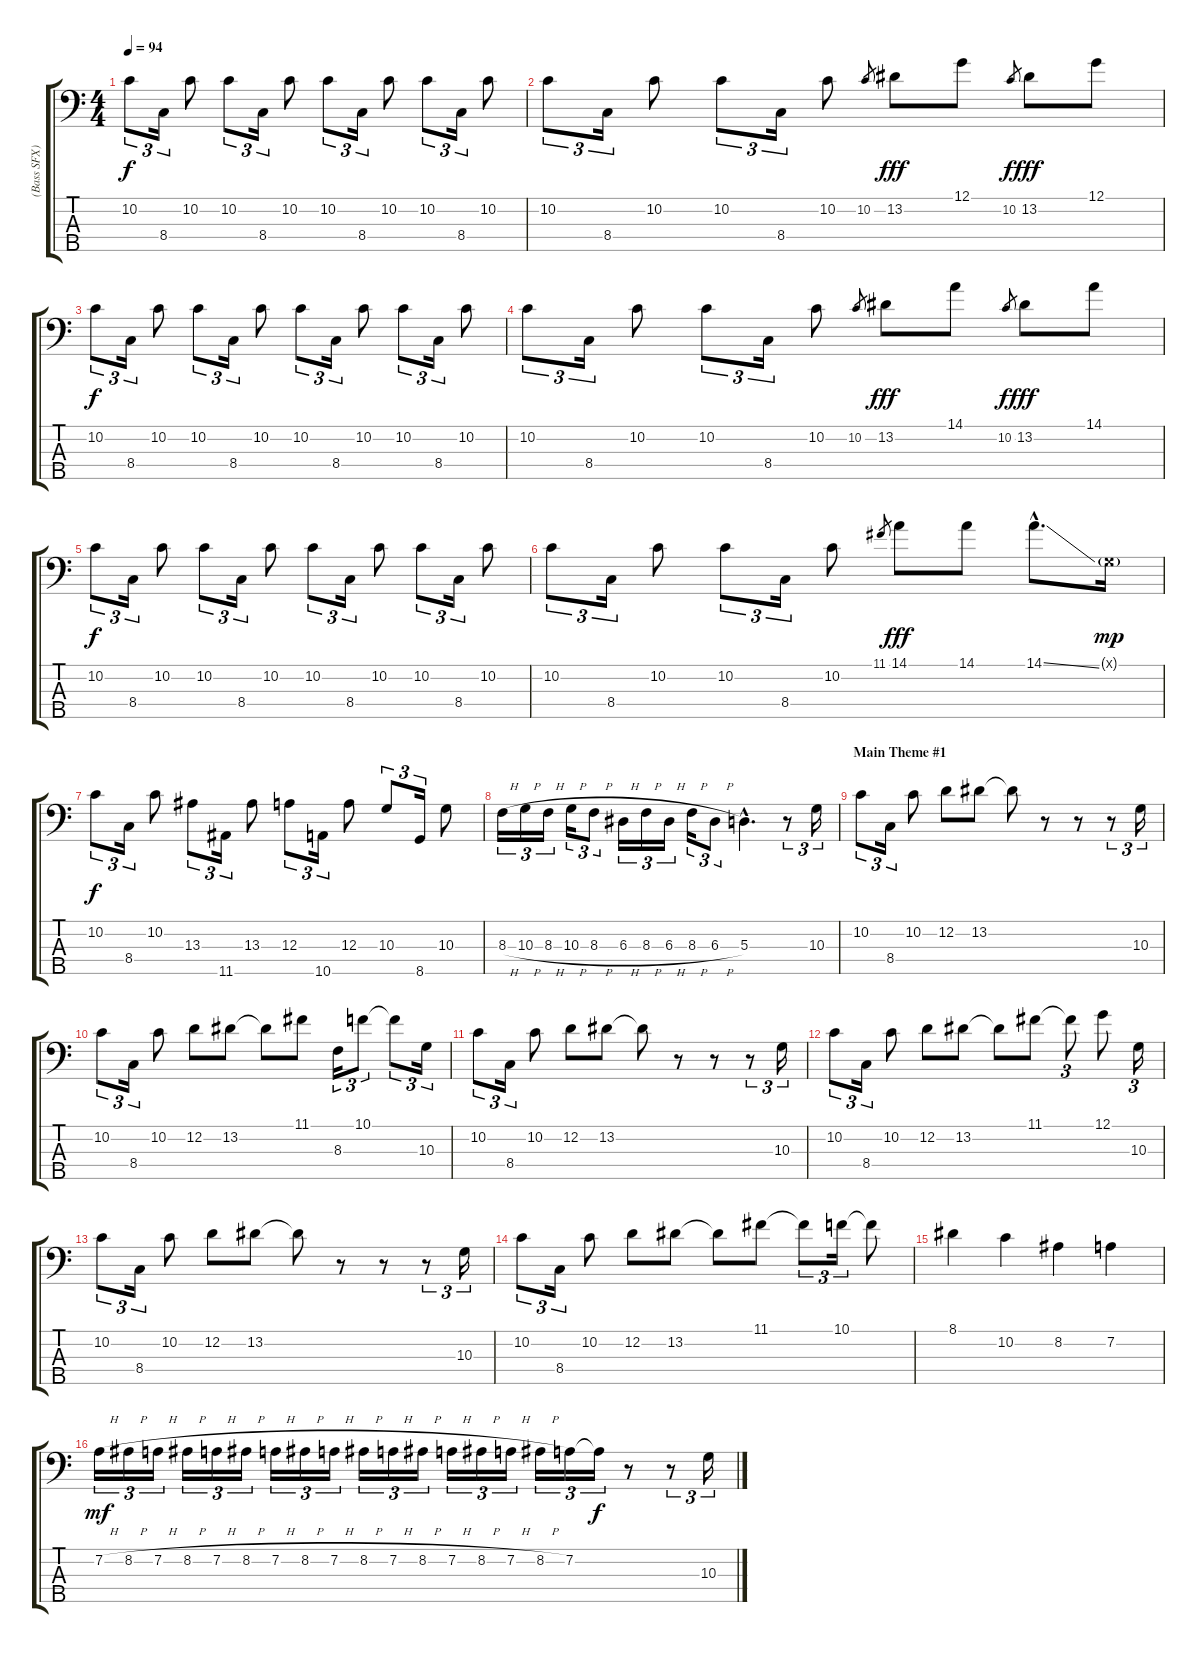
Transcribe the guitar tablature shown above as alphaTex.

\track ("(Bass SFX)" "(Bass SFX)") {instrument electricbasspick}
\staff {score tabs}
\tuning (G2 D2 A1 E1 B0) {hide}
\ts (4 4)
\tempo 94
\clef f4
\ks c
10.2.8{tu (3 2) dy f} 8.4.16{tu (3 2)} 10.2.8 10.2.8{tu (3 2)} 8.4.16{tu (3 2)} 10.2.8 10.2.8{tu (3 2)} 8.4.16{tu (3 2)} 10.2.8 10.2.8{tu (3 2)} 8.4.16{tu (3 2)} 10.2.8 |
10.2.8{tu (3 2)} 8.4.16{tu (3 2)} 10.2.8 10.2.8{tu (3 2)} 8.4.16{tu (3 2)} 10.2.8 10.2.8{gr} 13.2.8{dy fff} 12.1.8 10.2.8{gr dy f} 13.2.8{dy fff} 12.1.8 |
10.2.8{tu (3 2) dy f} 8.4.16{tu (3 2)} 10.2.8 10.2.8{tu (3 2)} 8.4.16{tu (3 2)} 10.2.8 10.2.8{tu (3 2)} 8.4.16{tu (3 2)} 10.2.8 10.2.8{tu (3 2)} 8.4.16{tu (3 2)} 10.2.8 |
10.2.8{tu (3 2)} 8.4.16{tu (3 2)} 10.2.8 10.2.8{tu (3 2)} 8.4.16{tu (3 2)} 10.2.8 10.2.8{gr} 13.2.8{dy fff} 14.1.8 10.2.8{gr dy f} 13.2.8{dy fff} 14.1.8 |
10.2.8{tu (3 2) dy f} 8.4.16{tu (3 2)} 10.2.8 10.2.8{tu (3 2)} 8.4.16{tu (3 2)} 10.2.8 10.2.8{tu (3 2)} 8.4.16{tu (3 2)} 10.2.8 10.2.8{tu (3 2)} 8.4.16{tu (3 2)} 10.2.8 |
10.2.8{tu (3 2)} 8.4.16{tu (3 2)} 10.2.8 10.2.8{tu (3 2)} 8.4.16{tu (3 2)} 10.2.8 11.1.8{gr} 14.1.8{dy fff} 14.1.8 14.1{ss hac}.8{d} 0.1{g x}.16{dy mp} |
10.2.8{tu (3 2) dy f} 8.4.16{tu (3 2)} 10.2.8 13.3.8{tu (3 2)} 11.5.16{tu (3 2)} 13.3.8 12.3.8{tu (3 2)} 10.5.16{tu (3 2)} 12.3.8 10.3.8{tu (3 2)} 8.5.16{tu (3 2)} 10.3.8 |
8.3{h}.16{tu (3 2)} 10.3{h}.16{tu (3 2)} 8.3{h}.16{tu (3 2)} 10.3{h}.16{tu (3 2)} 8.3{h}.8{tu (3 2)} 6.3{h}.16{tu (3 2)} 8.3{h}.16{tu (3 2)} 6.3{h}.16{tu (3 2)} 8.3{h}.16{tu (3 2)} 6.3{h}.8{tu (3 2)} 5.3{hac}.4{d} r.8{tu (3 2)} 10.3.16{tu (3 2)} |
\section ("" "Main Theme #1")
10.2.8{tu (3 2)} 8.4.16{tu (3 2)} 10.2.8 12.2.8 13.2.8 13.2{t}.8 r.8 r.8 r.8{tu (3 2)} 10.3.16{tu (3 2)} |
10.2.8{tu (3 2)} 8.4.16{tu (3 2)} 10.2.8 12.2.8 13.2.8 13.2{t}.8 11.1.8 8.3.16{tu (3 2)} 10.1.8{tu (3 2)} 10.1{t}.8{tu (3 2)} 10.3.16{tu (3 2)} |
10.2.8{tu (3 2)} 8.4.16{tu (3 2)} 10.2.8 12.2.8 13.2.8 13.2{t}.8 r.8 r.8 r.8{tu (3 2)} 10.3.16{tu (3 2)} |
10.2.8{tu (3 2)} 8.4.16{tu (3 2)} 10.2.8 12.2.8 13.2.8 13.2{t}.8 11.1.8 11.1{t}.8{tu (3 2)} 12.1.8 10.3.16{tu (3 2)} |
10.2.8{tu (3 2)} 8.4.16{tu (3 2)} 10.2.8 12.2.8 13.2.8 13.2{t}.8 r.8 r.8 r.8{tu (3 2)} 10.3.16{tu (3 2)} |
10.2.8{tu (3 2)} 8.4.16{tu (3 2)} 10.2.8 12.2.8 13.2.8 13.2{t}.8 11.1.8 11.1{t}.8{tu (3 2)} 10.1.16{tu (3 2)} 10.1{t}.8 |
8.1.4 10.2.4 8.2.4 7.2.4 |
7.2{h}.16{tu (3 2) dy mf} 8.2{h}.16{tu (3 2)} 7.2{h}.16{tu (3 2)} 8.2{h}.16{tu (3 2)} 7.2{h}.16{tu (3 2)} 8.2{h}.16{tu (3 2)} 7.2{h}.16{tu (3 2)} 8.2{h}.16{tu (3 2)} 7.2{h}.16{tu (3 2)} 8.2{h}.16{tu (3 2)} 7.2{h}.16{tu (3 2)} 8.2{h}.16{tu (3 2)} 7.2{h}.16{tu (3 2)} 8.2{h}.16{tu (3 2)} 7.2{h}.16{tu (3 2)} 8.2{h}.16{tu (3 2)} 7.2.16{tu (3 2)} 7.2{t}.16{tu (3 2) dy f} r.8 r.8{tu (3 2)} 10.3.16{tu (3 2)}
